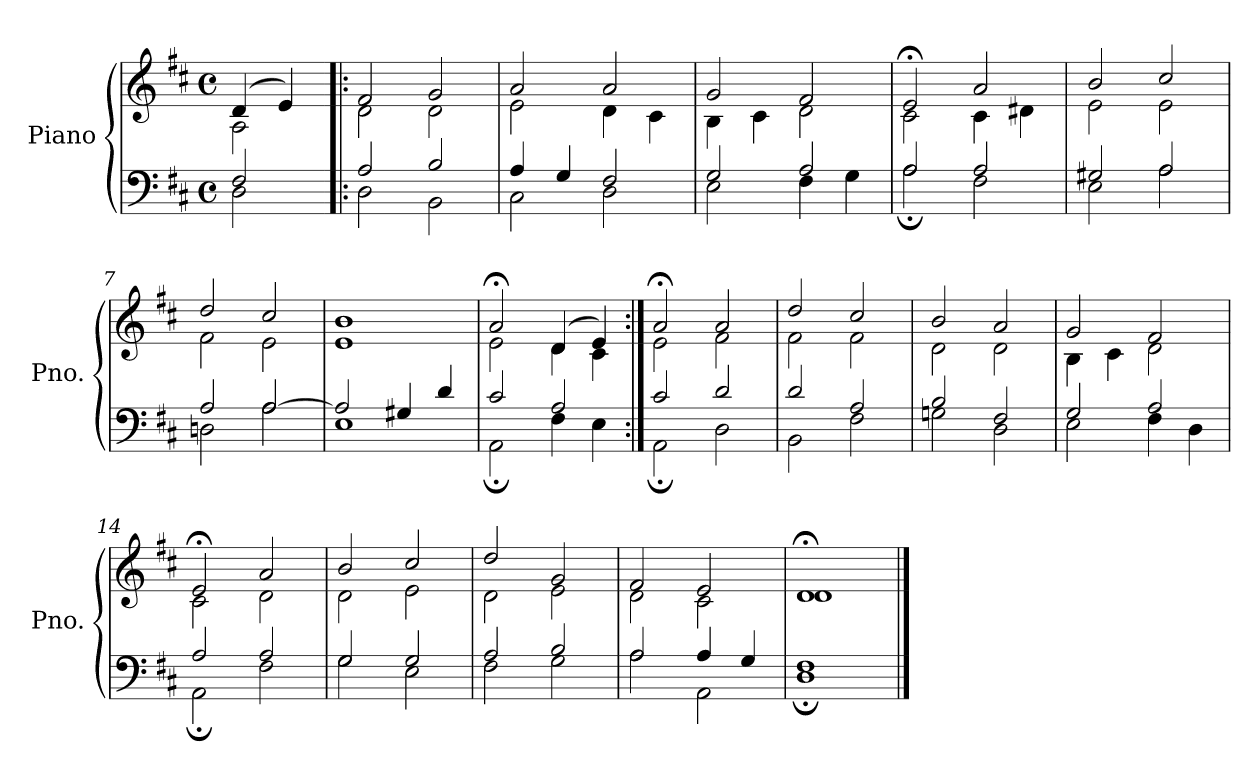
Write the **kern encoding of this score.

**kern	**kern
*part1	*part1
*staff2	*staff1
*I"Piano	*
*I'Pno.	*
*clefF4	*clefG2
*k[f#c#]	*k[f#c#]
*M4/4	*M4/4
*met(c)	*met(c)
=1	=1
*^	*^
2F#/	2D\	(4d/	2A\
.	.	4e/)	.
=2!|:	=2!|:	=2!|:	=2!|:
2A/	2D\	2f#/	2d\
2B/	2BB\	2g/	2d\
=3	=3	=3	=3
4A/	2C#\	2a/	2e\
4G/	.	.	.
2F#/	2D\	2a/	4d\
.	.	.	4c#\
=4	=4	=4	=4
2G/	2E\	2g/	4B\
.	.	.	4c#\
2A/	4F#\	2f#/	2d\
.	4G\	.	.
=5	=5	=5	=5
2A/	2A;\	2e;</	2c#\
2A/	2F#\	2a/	4c#\
.	.	.	4d#X\
=6	=6	=6	=6
2G#X/	2E\	2b/	2e\
2A/	2A\	2cc#/	2e\
=7	=7	=7	=7
2A/	2Dn\	2dd/	2f#\
[2A/	2A\	2cc#/	2e\
=8	=8	=8	=8
2A/]	1E	1b	1e
4G#X/	.	.	.
4d/	.	.	.
!!LO:LB:g=z	!!
=9	=9	=9	=9
2c#/	2AA;\	2a;</	2e\
2A/	4F#\	(4d/	4d\
.	4E\	4e/)	4c#\
=10:|!	=10:|!	=10:|!	=10:|!
2c#/	2AA;\	2a;</	2e\
2d/	2D\	2a/	2f#\
=11	=11	=11	=11
2d/	2BB\	2dd/	2f#\
2A/	2F#\	2cc#/	2f#\
=12	=12	=12	=12
2B/	2Gn\	2b/	2d\
2F#/	2D\	2a/	2d\
=13	=13	=13	=13
2G/	2E\	2g/	4B\
.	.	.	4c#\
2A/	4F#\	2f#/	2d\
.	4D\	.	.
=14	=14	=14	=14
2A/	2AA;\	2e;</	2c#\
2A/	2F#\	2a/	2d\
=15	=15	=15	=15
2G/	2G\	2b/	2d\
2G/	2E\	2cc#/	2e\
=16	=16	=16	=16
2A/	2F#\	2dd/	2d\
2B/	2G\	2g/	2e\
=17	=17	=17	=17
2A/	2A\	2f#/	2d\
4A/	2AA\	2e/	2c#\
4G/	.	.	.
=18	=18	=18	=18
1F#	1D;	1d;<	1d
*v	*v	*	*
*	*v	*v
==	==
*-	*-
